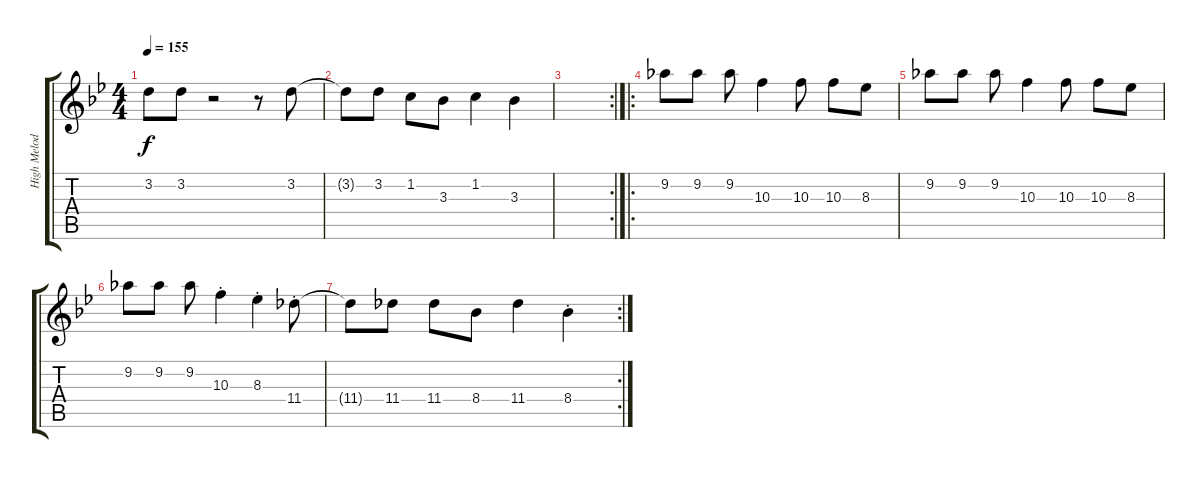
\track ("High Melody (1st)" "High Melod") {instrument trumpet}
\staff {score tabs}
\tuning (E5 B4 G4 D4 A3 E3) {hide}
\ts (4 4)
\tempo 155
\clef g2
\ks bb
3.2{t}.8{dy f} 3.2.8 r.2 r.8 3.2.8 |
3.2{t}.8 3.2.8 1.2.8 3.3.8 1.2.4 3.3.4 |
\rc 2
|
\ro
9.2.8 9.2.8 9.2.8 10.3.4 10.3.8 10.3.8 8.3.8 |
9.2.8 9.2.8 9.2.8 10.3.4 10.3.8 10.3.8 8.3.8 |
9.2.8 9.2.8 9.2.8 10.3{st}.4 8.3{st}.4 11.4{st}.8 |
\rc 2
11.4{t}.8 11.4.8 11.4.8 8.4.8 11.4.4 8.4{st}.4
